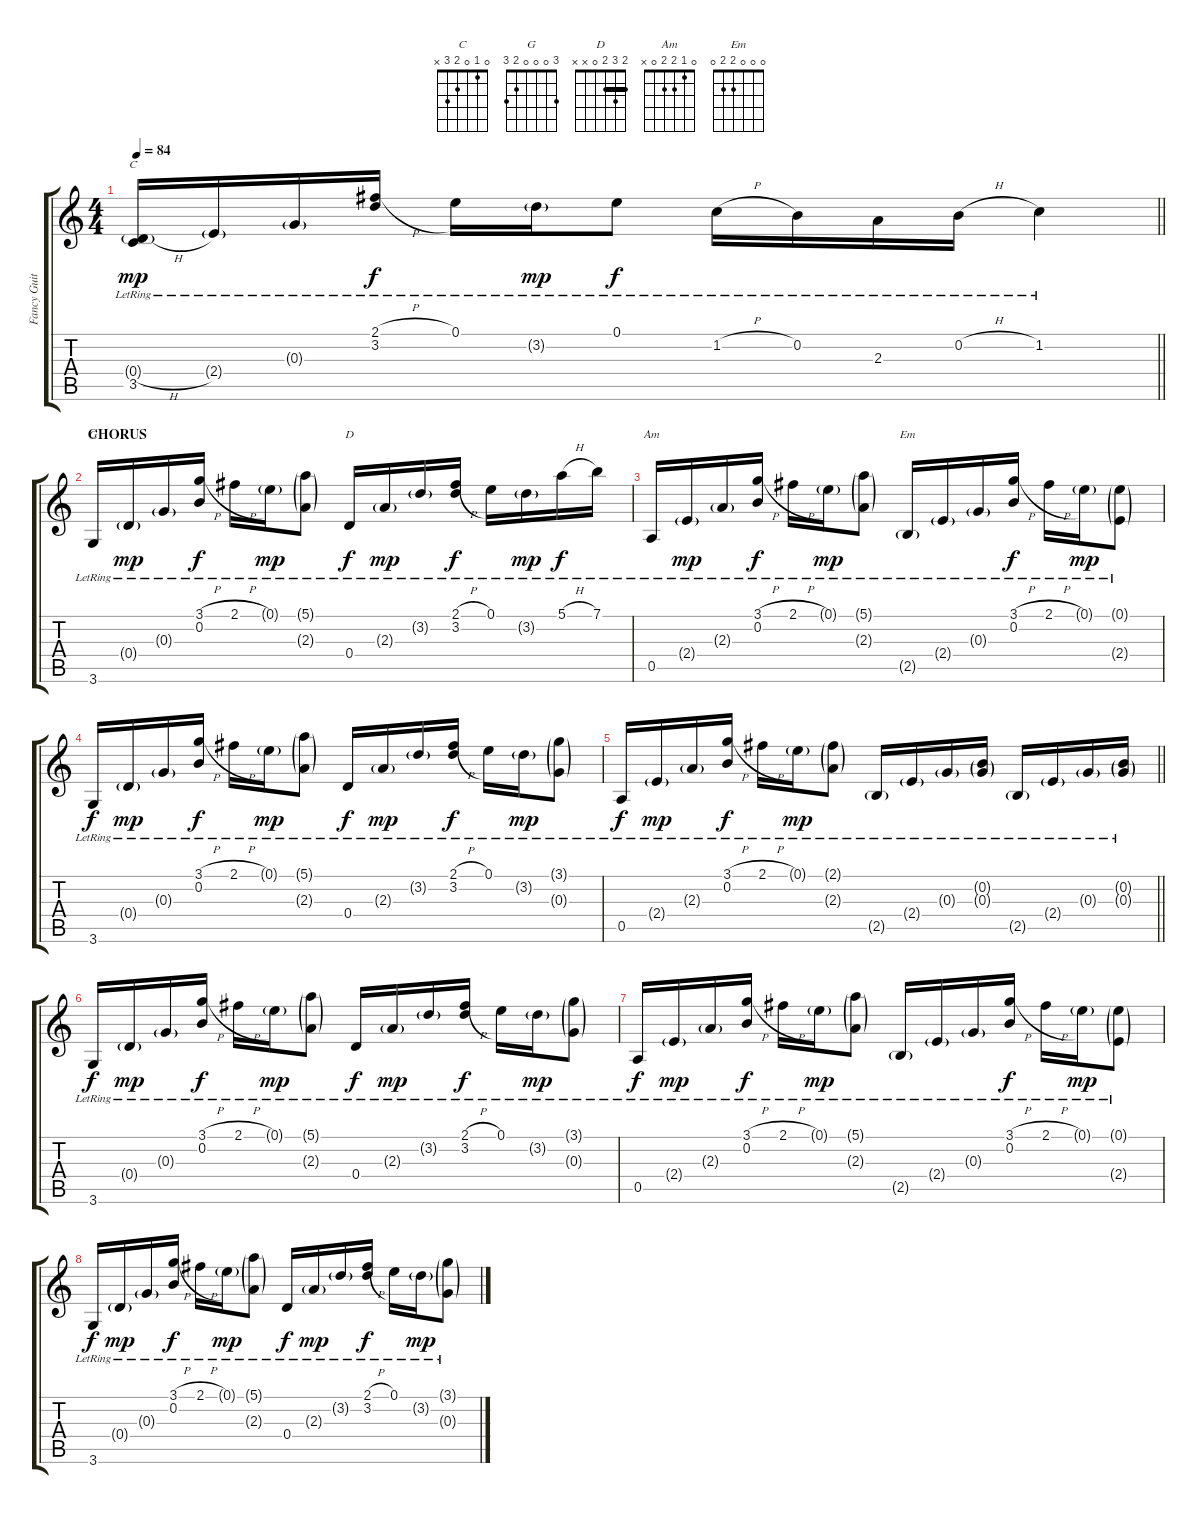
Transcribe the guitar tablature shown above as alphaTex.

\track ("Fancy Guitar" "Fancy Guit") {instrument acousticguitarsteel}
\staff {score tabs}
\tuning (E4 B3 G3 D3 A2 E2) {hide}
\chord ("C" 0 1 0 2 3 x)
\chord ("G" 3 0 0 0 2 3)
\chord ("D" 2 3 2 0 x x) {barre 2}
\chord ("Am" 0 1 2 2 0 x)
\chord ("Em" 0 0 0 2 2 0)
\ts (4 4)
\tempo 84
\clef g2
\barLineRight lightlight
\ks c
(0.4{h g lr} 3.5{lr}).16{ch "C" dy mp} 2.4{g lr}.16 0.3{g lr}.16 (2.1{h lr} 3.2{lr}).16{dy f} 0.1{lr}.16 3.2{g lr}.16{dy mp} 0.1{lr}.8{dy f} 1.2{h lr}.16 0.2{lr}.16 2.3{lr}.16 0.2{h lr}.16 1.2{lr}.4 |
\section ("" "CHORUS")
3.6{lr}.16{ch "G"} 0.4{g lr}.16{dy mp} 0.3{g lr}.16 (3.1{h lr} 0.2{lr}).16{dy f} 2.1{h lr}.16 0.1{g lr}.16{dy mp} (5.1{g lr} 2.3{g lr}).8 0.4{lr}.16{ch "D" dy f} 2.3{g lr}.16{dy mp} 3.2{g lr}.16 (2.1{h lr} 3.2{lr}).16{dy f} 0.1{lr}.16 3.2{g lr}.16{dy mp} 5.1{h lr}.16{dy f} 7.1{lr}.16 |
0.5{lr}.16{ch "Am"} 2.4{g lr}.16{dy mp} 2.3{g lr}.16 (3.1{h lr} 0.2{lr}).16{dy f} 2.1{h lr}.16 0.1{g lr}.16{dy mp} (5.1{g lr} 2.3{g lr}).8 2.5{g lr}.16{ch "Em"} 2.4{g lr}.16 0.3{g lr}.16 (3.1{h lr} 0.2{lr}).16{dy f} 2.1{h lr}.16 0.1{g lr}.16{dy mp} (0.1{g lr} 2.4{g lr}).8 |
3.6{lr}.16{dy f} 0.4{g lr}.16{dy mp} 0.3{g lr}.16 (3.1{h lr} 0.2{lr}).16{dy f} 2.1{h lr}.16 0.1{g lr}.16{dy mp} (5.1{g lr} 2.3{g lr}).8 0.4{lr}.16{dy f} 2.3{g lr}.16{dy mp} 3.2{g lr}.16 (2.1{h lr} 3.2{lr}).16{dy f} 0.1{lr}.16 3.2{g lr}.16{dy mp} (3.1{g lr} 0.3{g lr}).8 |
\barLineRight lightlight
0.5{lr}.16{dy f} 2.4{g lr}.16{dy mp} 2.3{g lr}.16 (3.1{h lr} 0.2{lr}).16{dy f} 2.1{h lr}.16 0.1{g lr}.16{dy mp} (2.1{g lr} 2.3{g lr}).8 2.5{g lr}.16 2.4{g lr}.16 0.3{g lr}.16 (0.2{g lr} 0.3{g lr}).16 2.5{g lr}.16 2.4{g lr}.16 0.3{g lr}.16 (0.2{g lr} 0.3{g lr}).16 |
3.6{lr}.16{dy f} 0.4{g lr}.16{dy mp} 0.3{g lr}.16 (3.1{h lr} 0.2{lr}).16{dy f} 2.1{h lr}.16 0.1{g lr}.16{dy mp} (5.1{g lr} 2.3{g lr}).8 0.4{lr}.16{dy f} 2.3{g lr}.16{dy mp} 3.2{g lr}.16 (2.1{h lr} 3.2{lr}).16{dy f} 0.1{lr}.16 3.2{g lr}.16{dy mp} (3.1{g lr} 0.3{g lr}).8 |
0.5{lr}.16{dy f} 2.4{g lr}.16{dy mp} 2.3{g lr}.16 (3.1{h lr} 0.2{lr}).16{dy f} 2.1{h lr}.16 0.1{g lr}.16{dy mp} (5.1{g lr} 2.3{g lr}).8 2.5{g lr}.16 2.4{g lr}.16 0.3{g lr}.16 (3.1{h lr} 0.2{lr}).16{dy f} 2.1{h lr}.16 0.1{g lr}.16{dy mp} (0.1{g lr} 2.4{g lr}).8 |
3.6{lr}.16{dy f} 0.4{g lr}.16{dy mp} 0.3{g lr}.16 (3.1{h lr} 0.2{lr}).16{dy f} 2.1{h lr}.16 0.1{g lr}.16{dy mp} (5.1{g lr} 2.3{g lr}).8 0.4{lr}.16{dy f} 2.3{g lr}.16{dy mp} 3.2{g lr}.16 (2.1{h lr} 3.2{lr}).16{dy f} 0.1{lr}.16 3.2{g lr}.16{dy mp} (3.1{g lr} 0.3{g lr}).8
